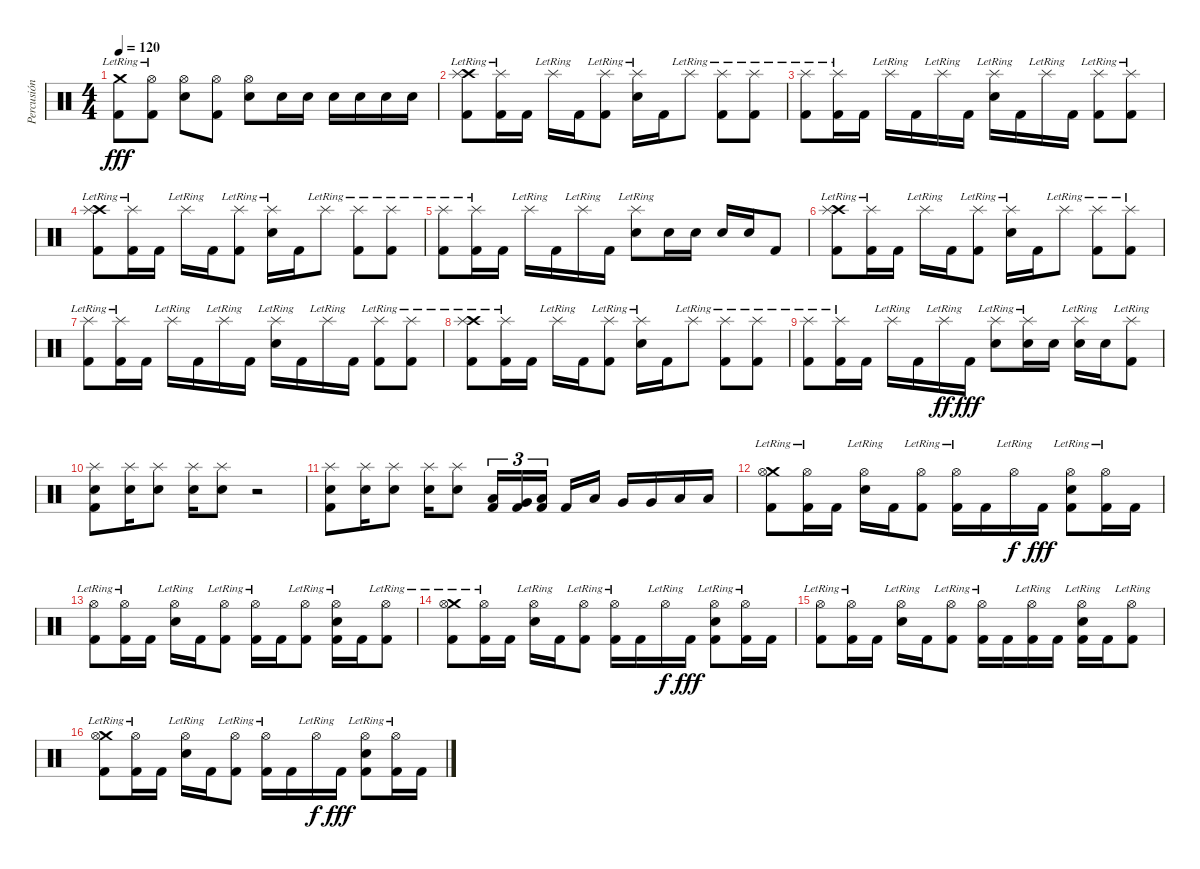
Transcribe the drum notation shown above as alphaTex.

\track ("Percusión" "Percusión") {instrument percussion}
\staff {score}
\articulation defaults
\ts (4 4)
\tempo 120
\clef neutral
\ks c
("Crash medium (hit)"{lr} "Kick (hit) 2").8{dy fff} ("Hi-Hat (open)"{lr} "Kick (hit) 2").8 ("Hi-Hat (open)" "Electric Snare (hit)").8 ("Hi-Hat (open)" "Kick (hit) 2").8 ("Hi-Hat (open)" "Electric Snare (hit)").8 "Electric Snare (hit)".16 "Electric Snare (hit)".16 "Electric Snare (hit)".16 "Electric Snare (hit)".16 "Electric Snare (hit)".16 "Electric Snare (hit)".16 |
("Crash high (hit)"{lr} "Splash (hit)"{lr} "Kick (hit) 2").8 ("Splash (hit)"{lr} "Kick (hit) 2").16 "Kick (hit) 2".16 "Splash (hit)"{lr}.16 "Kick (hit) 2".16 ("Splash (hit)"{lr} "Kick (hit) 2").8 ("Splash (hit)"{lr} "Electric Snare (hit)").16 "Kick (hit) 2".16 "Splash (hit)"{lr}.8 ("Splash (hit)"{lr} "Kick (hit) 2").8 ("Splash (hit)"{lr} "Kick (hit) 2").8 |
("Splash (hit)"{lr} "Kick (hit) 2").8 ("Splash (hit)"{lr} "Kick (hit) 2").16 "Kick (hit) 2".16 "Splash (hit)"{lr}.16 "Kick (hit) 2".16 "Splash (hit)"{lr}.16 "Kick (hit) 2".16 ("Splash (hit)"{lr} "Electric Snare (hit)").16 "Kick (hit) 2".16 "Splash (hit)"{lr}.16 "Kick (hit) 2".16 ("Splash (hit)"{lr} "Kick (hit) 2").8 ("Splash (hit)"{lr} "Kick (hit) 2").8 |
("Crash high (hit)"{lr} "Splash (hit)"{lr} "Kick (hit) 2").8 ("Splash (hit)"{lr} "Kick (hit) 2").16 "Kick (hit) 2".16 "Splash (hit)"{lr}.16 "Kick (hit) 2".16 ("Splash (hit)"{lr} "Kick (hit) 2").8 ("Splash (hit)"{lr} "Electric Snare (hit)").16 "Kick (hit) 2".16 "Splash (hit)"{lr}.8 ("Splash (hit)"{lr} "Kick (hit) 2").8 ("Splash (hit)"{lr} "Kick (hit) 2").8 |
("Splash (hit)"{lr} "Kick (hit) 2").8 ("Splash (hit)"{lr} "Kick (hit) 2").16 "Kick (hit) 2".16 "Splash (hit)"{lr}.16 "Kick (hit) 2".16 "Splash (hit)"{lr}.16 "Kick (hit) 2".16 ("Splash (hit)"{lr} "Electric Snare (hit)").8 "Electric Snare (hit)".16 "Electric Snare (hit)".16 "Electric Snare (hit)".16 "Electric Snare (hit)".16 "Kick (hit) 2".8 |
("Crash high (hit)"{lr} "Splash (hit)"{lr} "Kick (hit) 2").8 ("Splash (hit)"{lr} "Kick (hit) 2").16 "Kick (hit) 2".16 "Splash (hit)"{lr}.16 "Kick (hit) 2".16 ("Splash (hit)"{lr} "Kick (hit) 2").8 ("Splash (hit)"{lr} "Electric Snare (hit)").16 "Kick (hit) 2".16 "Splash (hit)"{lr}.8 ("Splash (hit)"{lr} "Kick (hit) 2").8 ("Splash (hit)"{lr} "Kick (hit) 2").8 |
("Splash (hit)"{lr} "Kick (hit) 2").8 ("Splash (hit)"{lr} "Kick (hit) 2").16 "Kick (hit) 2".16 "Splash (hit)"{lr}.16 "Kick (hit) 2".16 "Splash (hit)"{lr}.16 "Kick (hit) 2".16 ("Splash (hit)"{lr} "Electric Snare (hit)").16 "Kick (hit) 2".16 "Splash (hit)"{lr}.16 "Kick (hit) 2".16 ("Splash (hit)"{lr} "Kick (hit) 2").8 ("Splash (hit)"{lr} "Kick (hit) 2").8 |
("Crash high (hit)"{lr} "Splash (hit)"{lr} "Kick (hit) 2").8 ("Splash (hit)"{lr} "Kick (hit) 2").16 "Kick (hit) 2".16 "Splash (hit)"{lr}.16 "Kick (hit) 2".16 ("Splash (hit)"{lr} "Kick (hit) 2").8 ("Splash (hit)"{lr} "Electric Snare (hit)").16 "Kick (hit) 2".16 "Splash (hit)"{lr}.8 ("Splash (hit)"{lr} "Kick (hit) 2").8 ("Splash (hit)"{lr} "Kick (hit) 2").8 |
("Splash (hit)"{lr} "Kick (hit) 2").8 ("Splash (hit)"{lr} "Kick (hit) 2").16 "Kick (hit) 2".16 "Splash (hit)"{lr}.16 "Kick (hit) 2".16 "Splash (hit)"{lr}.16{dy ff} "Kick (hit) 2".16{dy fff} ("Splash (hit)"{lr} "Electric Snare (hit)").8 ("Splash (hit)"{lr} "Electric Snare (hit)").16 "Electric Snare (hit)".16 ("Splash (hit)"{lr} "Electric Snare (hit)").16 "Electric Snare (hit)".16 ("Splash (hit)"{lr} "Kick (hit) 2").8 |
("Splash (hit)" "Electric Snare (hit)" "Kick (hit) 2").8 ("Splash (hit)" "Electric Snare (hit)").16 ("Splash (hit)" "Electric Snare (hit)").8 ("Splash (hit)" "Electric Snare (hit)").16 ("Splash (hit)" "Electric Snare (hit)").8 r.2 |
("Splash (hit)" "Electric Snare (hit)" "Kick (hit) 2").8 ("Splash (hit)" "Electric Snare (hit)").16 ("Splash (hit)" "Electric Snare (hit)").8 ("Splash (hit)" "Electric Snare (hit)").16 ("Splash (hit)" "Electric Snare (hit)").8 ("Low Tom (hit)" "Kick (hit) 2").16{tu (3 2)} ("Very Low Tom (hit)" "Kick (hit) 2").16{tu (3 2)} ("Low Floor Tom (hit)" "Kick (hit) 2").16{tu (3 2)} "Kick (hit) 2".16 "Low Tom (hit)".16 "Very Low Tom (hit)".16 "Very Low Tom (hit)".16 "Low Floor Tom (hit)".16 "Low Floor Tom (hit)".16 |
("Crash medium (hit)"{lr} "Hi-Hat (open)"{lr} "Kick (hit) 2").8 ("Hi-Hat (open)"{lr} "Kick (hit) 2").16 "Kick (hit) 2".16 ("Hi-Hat (open)"{lr} "Electric Snare (hit)").16 "Kick (hit) 2".16 ("Hi-Hat (open)"{lr} "Kick (hit) 2").8 ("Hi-Hat (open)"{lr} "Kick (hit) 2").16 "Kick (hit) 2".16 "Hi-Hat (open)"{lr}.16{dy f} "Kick (hit) 2".16{dy fff} ("Hi-Hat (open)"{lr} "Electric Snare (hit)" "Kick (hit) 2").8 ("Hi-Hat (open)"{lr} "Kick (hit) 2").16 "Kick (hit) 2".16 |
("Hi-Hat (open)"{lr} "Kick (hit) 2").8 ("Hi-Hat (open)"{lr} "Kick (hit) 2").16 "Kick (hit) 2".16 ("Hi-Hat (open)"{lr} "Electric Snare (hit)").16 "Kick (hit) 2".16 ("Hi-Hat (open)"{lr} "Kick (hit) 2").8 ("Hi-Hat (open)"{lr} "Kick (hit) 2").16 "Kick (hit) 2".16 ("Hi-Hat (open)"{lr} "Kick (hit) 2").8 ("Hi-Hat (open)"{lr} "Electric Snare (hit)" "Kick (hit) 2").16 "Kick (hit) 2".16 ("Hi-Hat (open)"{lr} "Kick (hit) 2").8 |
("Crash medium (hit)"{lr} "Hi-Hat (open)"{lr} "Kick (hit) 2").8 ("Hi-Hat (open)"{lr} "Kick (hit) 2").16 "Kick (hit) 2".16 ("Hi-Hat (open)"{lr} "Electric Snare (hit)").16 "Kick (hit) 2".16 ("Hi-Hat (open)"{lr} "Kick (hit) 2").8 ("Hi-Hat (open)"{lr} "Kick (hit) 2").16 "Kick (hit) 2".16 "Hi-Hat (open)"{lr}.16{dy f} "Kick (hit) 2".16{dy fff} ("Hi-Hat (open)"{lr} "Electric Snare (hit)" "Kick (hit) 2").8 ("Hi-Hat (open)"{lr} "Kick (hit) 2").16 "Kick (hit) 2".16 |
("Hi-Hat (open)"{lr} "Kick (hit) 2").8 ("Hi-Hat (open)"{lr} "Kick (hit) 2").16 "Kick (hit) 2".16 ("Hi-Hat (open)"{lr} "Electric Snare (hit)").16 "Kick (hit) 2".16 ("Hi-Hat (open)"{lr} "Kick (hit) 2").8 ("Hi-Hat (open)"{lr} "Kick (hit) 2").16 "Kick (hit) 2".16 ("Hi-Hat (open)"{lr} "Kick (hit) 2").16 "Kick (hit) 2".16 ("Hi-Hat (open)"{lr} "Electric Snare (hit)" "Kick (hit) 2").16 "Kick (hit) 2".16 ("Hi-Hat (open)"{lr} "Kick (hit) 2").8 |
("Crash medium (hit)"{lr} "Hi-Hat (open)"{lr} "Kick (hit) 2").8 ("Hi-Hat (open)"{lr} "Kick (hit) 2").16 "Kick (hit) 2".16 ("Hi-Hat (open)"{lr} "Electric Snare (hit)").16 "Kick (hit) 2".16 ("Hi-Hat (open)"{lr} "Kick (hit) 2").8 ("Hi-Hat (open)"{lr} "Kick (hit) 2").16 "Kick (hit) 2".16 "Hi-Hat (open)"{lr}.16{dy f} "Kick (hit) 2".16{dy fff} ("Hi-Hat (open)"{lr} "Electric Snare (hit)" "Kick (hit) 2").8 ("Hi-Hat (open)"{lr} "Kick (hit) 2").16 "Kick (hit) 2".16
